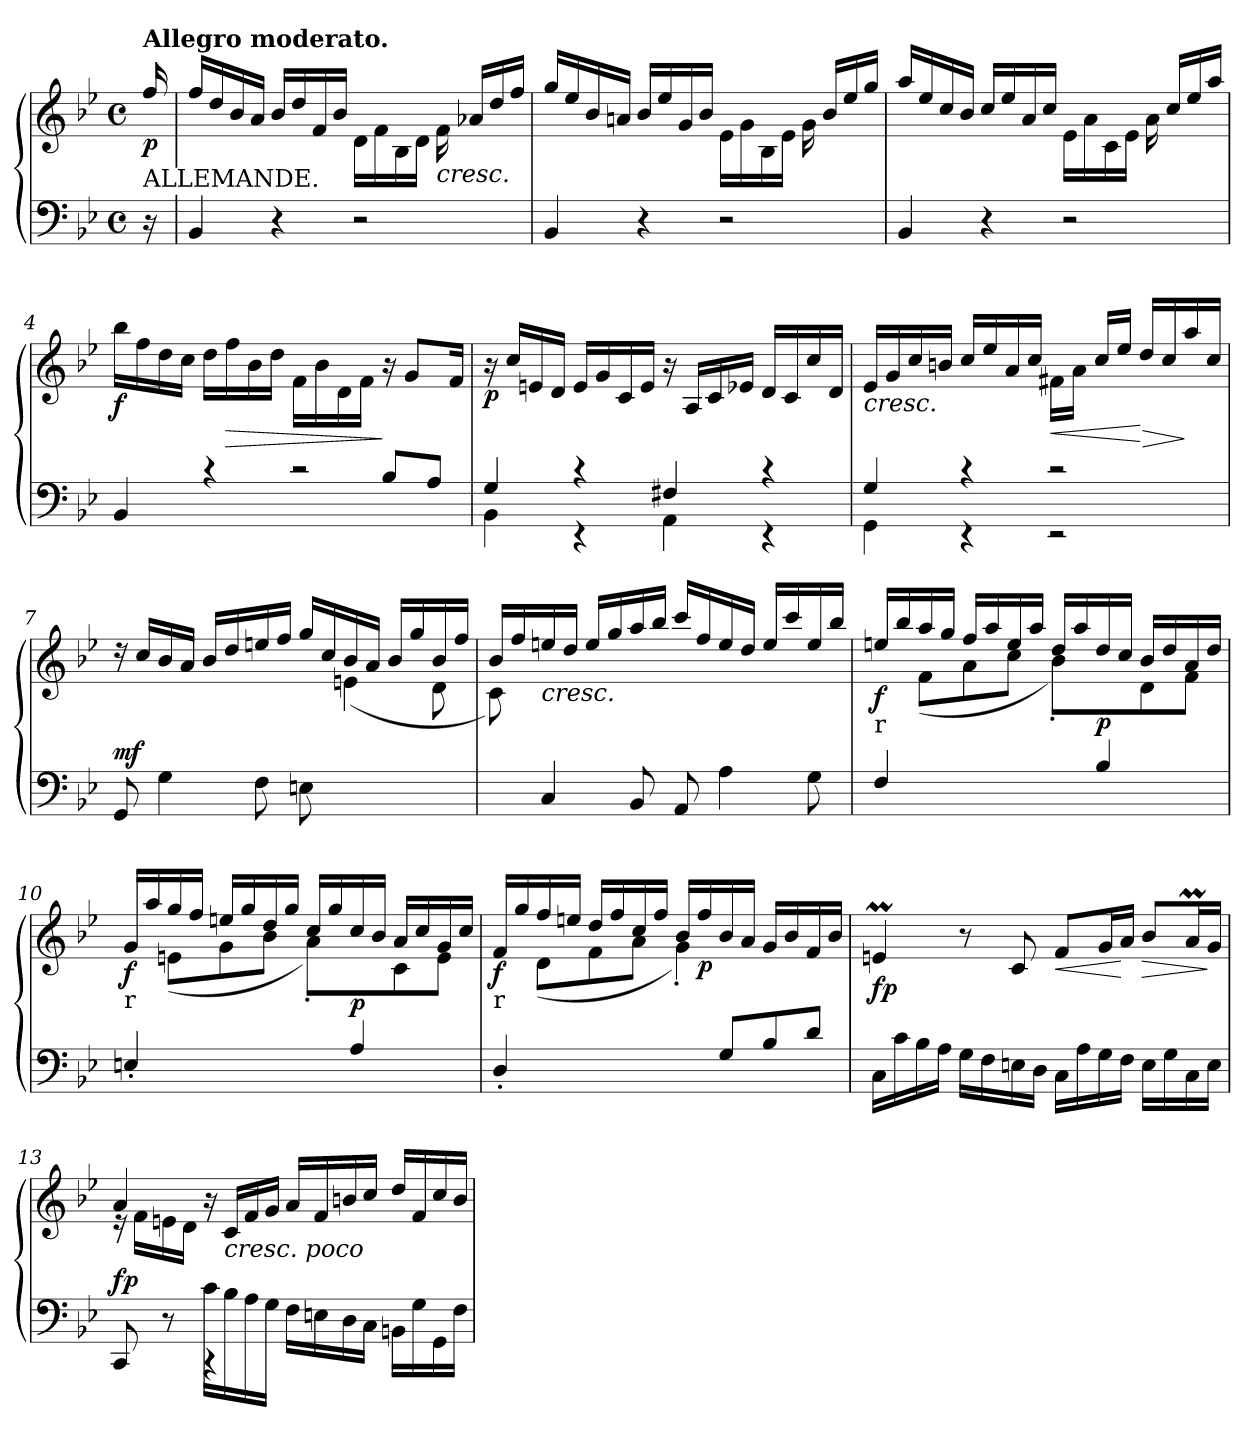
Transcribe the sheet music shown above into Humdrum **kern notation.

**kern	**kern	**dynam
*part1	*part1	*part1
*staff2	*staff1	*staff1/2
*clefF4	*clefG2	*
*k[b-e-]	*k[b-e-]	*
*B-:	*B-:	*
*M4/4	*M4/4	*
*met(c)	*met(c)	*
*MM108	*MM108	*
=	=	=
!	!LO:TX:a:B:t=Allegro moderato.	!
!LO:TX:a:t=ALLEMANDE.	!	!
!	!	!LO:DY:b
16r	16ff/	p
=1	=1	=1
4BB-/	16ff/LL	.
.	16dd/	.
.	16b-/	.
.	16a/JJ	.
4r	16b-/LL	.
.	16dd/	.
.	16f/	.
.	16b-/JJ	.
2r	16d\LL	.
.	16f\	.
.	16B-\	.
.	16d\JJ	.
!	!LO:TX:b:i:t=cresc.	!
.	16f\	.
.	16a-X/LL	.
.	16dd/	.
.	16ff/JJ	.
=2	=2	=2
4BB-/	16gg/LL	.
.	16ee-/	.
.	16b-/	.
.	16an/JJ	.
4r	16b-/LL	.
.	16ee-/	.
.	16g/	.
.	16b-/JJ	.
2r	16e-\LL	.
.	16g\	.
.	16B-\	.
.	16e-\JJ	.
.	16g\	.
.	16b-/LL	.
.	16ee-/	.
.	16gg/JJ	.
!!LO:LB:g=z
=3	=3	=3
4BB-/	16aa/LL	.
.	16ee-/	.
.	16cc/	.
.	16b-/JJ	.
4r	16cc/LL	.
.	16ee-/	.
.	16a/	.
.	16cc/JJ	.
2r	16e-\LL	.
.	16a\	.
.	16c\	.
.	16e-\JJ	.
.	16a\	.
.	16cc/LL	.
.	16ee-/	.
.	16aa/JJ	.
=4	=4	=4
*^	*	*
!	!	!	!LO:DY:b
4BB-/	2.ryy	16bb-\LL	f
.	.	16ff\	.
.	.	16dd\	.
.	.	16cc\JJ	.
4rc	.	16dd\LL	.
!	!	!	!LO:HP:b
.	.	16ff\	>
.	.	16b-\	.
.	.	16dd\JJ	.
2rc	.	16f\LL	.
.	.	16b-\	.
.	.	16d\	.
.	.	16f\JJ	.
.	8B-/L	16r	]
.	.	8g/L	.
.	8A/J	.	.
.	.	16f/Jk	.
!!LO:LB:g=z
=5	=5	=5	=5
!	!	!	!LO:DY:b
4G/	4BB-\	16r	p
.	.	16cc/LL	.
.	.	16en/	.
.	.	16d/JJ	.
4rc	4rEE	16e/LL	.
.	.	16g/	.
.	.	16c/	.
.	.	16e/JJ	.
4F#X/	4AA\	16r	.
.	.	16A/LL	.
.	.	16c/	.
.	.	16e-X/JJ	.
4rc	4rEE	16d/LL	.
.	.	16c/	.
.	.	16cc/	.
.	.	16d/JJ	.
=6	=6	=6	=6
!	!	!	!LO:HP:b
4G/	4GG\	16e-/LL	<
.	.	16g/	.
.	.	16cc/	.
.	.	16bn/JJ	.
4rc	4rEE	16cc/LL	.
.	.	16ee-/	.
.	.	16a/	.
.	.	16cc/JJ	.
!	!	!	!LO:HP:b
2rc	2rEE	16f#X\LL	<
.	.	16a\JJ	.
.	.	16cc/LL	.
.	.	16ee-/JJ	.
!	!	!	!LO:HP:n=1:b
.	.	16dd/LL	[ >
.	.	16cc/	.
.	.	16aa/	]
.	.	16cc/JJ	.
*v	*v	*	*
.	.	[
!!LO:LB:g=z
=7	=7	=7
*	*^	*
!	!	!	!LO:DY:a=2
8GG/	16rcc	2ryy	mf
.	16cc/LL	.	.
4G\	16b-/	.	.
.	16a/JJ	.	.
.	16b-/LL	.	.
.	16dd/	.	.
8F\	16een/	.	.
.	16ff/JJ	.	.
8En\	16gg/LL	8ryy	.
.	16cc/	.	.
8ryy	16b-/	(<4en\	.
.	16a/JJ	.	.
4ryy	16b-/LL	.	.
.	16gg/	.	.
.	16b-/	8d\	.
.	16ff/JJ	.	.
=8	=8	=8	=8
8ryy	16b-/LL	8c\)	.
.	16ff/	.	.
!	!LO:TX:b:i:t=cresc.	!	!
4C/	16een/	8ryy	.
.	16dd/JJ	.	.
.	16ee/LL	4ryy	.
.	16gg/	.	.
8BB-/	16aa/	.	.
.	16bb-/JJ	.	.
8AA/	16ccc/LL	2ryy	.
.	16ff/	.	.
4A\	16ee/	.	.
.	16dd/JJ	.	.
.	16ee/LL	.	.
.	16ccc/	.	.
8G\	16ee/	.	.
.	16bb-/JJ	.	.
!!LO:PB:g=z	!!
=9	=9	=9	=9
!	!LO:TX:b:t=r	!	!
!	!	!	!LO:DY:b
4F/	16een/LL	8ryy	f
.	16bb-/	.	.
.	16aa/	(<8f\L	.
.	16gg/JJ	.	.
4ryy	16ff/LL	8a\	.
.	16aa/	.	.
.	16ee/	8cc\J	.
.	16aa/JJ	.	.
8ryy	16dd/LL	8b-'<\L)	.
.	16aa/	.	.
!	!	!	!LO:DY:b
4B-/	16dd/	8ryy	p
.	16cc/JJ	.	.
.	16b-/LL	8d\	.
.	16dd/	.	.
8ryy	16a/	8f\J	.
.	16dd/JJ	.	.
=10	=10	=10	=10
!	!LO:TX:b:t=r	!	!
!	!	!	!LO:DY:b
4En'>/	16g/LL	8ryy	f
.	16aa/	.	.
.	16gg/	(<8en\L	.
.	16ff/JJ	.	.
4ryy	16een/LL	8g\	.
.	16gg/	.	.
.	16dd/	8b-\J	.
.	16gg/JJ	.	.
8ryy	16cc/LL	8a'<\L)	.
.	16gg/	.	.
!	!	!	!LO:DY:a=2
4A/	16cc/	8ryy	p
.	16b-/JJ	.	.
.	16a/LL	8c\	.
.	16cc/	.	.
8ryy	16g/	8e\J	.
.	16cc/JJ	.	.
!!LO:LB:g=z	!!
=11	=11	=11	=11
!	!LO:TX:b:t=r	!	!
!	!	!	!LO:DY:b
4D'>/	16f/LL	8ryy	f
.	16gg/	.	.
.	16ff/	(<8d\L	.
.	16een/JJ	.	.
4ryy	16dd/LL	8f\	.
.	16ff/	.	.
.	16cc/	8a\J	.
.	16ff/JJ	.	.
8ryy	16b-/LL	4g'<\)	.
!	!	!	!LO:DY:b
.	16ff/	.	p
8G/L	16b-/	.	.
.	16a/JJ	.	.
8B-/	16g/LL	4ryy	.
.	16b-/	.	.
8d/J	16f/	.	.
.	16b-/JJ	.	.
*	*v	*v	*
=12	=12	=12
!	!	!LO:DY:b
16C\LL	4enm/	fp
16c\	.	.
16B-\	.	.
16A\JJ	.	.
16G\LL	8r	.
16F\	.	.
16En\	8c/	.
16D\JJ	.	.
!	!	!LO:HP:b
16C\LL	8f/L	<
16A\	.	.
16G\	16g/L	.
16F\JJ	16a/JJ	[
!	!	!LO:HP:b
16E\LL	8b-/L	>
16G\	.	.
16C\	16am/L	.
16E\JJ	16g/JJ	]
!!LO:LB:g=z
=13	=13	=13
*^	*^	*
!	!	!	!	!LO:DY:a=2
8CC/	4ryy	4a/	16re	fp
.	.	.	16f\LL	.
8r	.	.	16en\	.
.	.	.	16d\JJ	.
4rCC	16c\LL	16r	4ryy	.
!	!	!LO:TX:b:i:t=cresc. poco	!	!
.	16B-\	16c/LL	.	.
.	16A\	16f/	.	.
.	16G\JJ	16g/JJ	.	.
2ryy	16F\LL	16a/LL	2ryy	.
.	16En\	16f/	.	.
.	16D\	16bn/	.	.
.	16C\JJ	16cc/JJ	.	.
.	16BBn\LL	16dd/LL	.	.
.	16G\	16f/	.	.
.	16GG\	16cc/	.	.
.	16F\JJ	16b/JJ	.	.
*v	*v	*	*	*
*	*v	*v	*
=	=	=
*-	*-	*-
